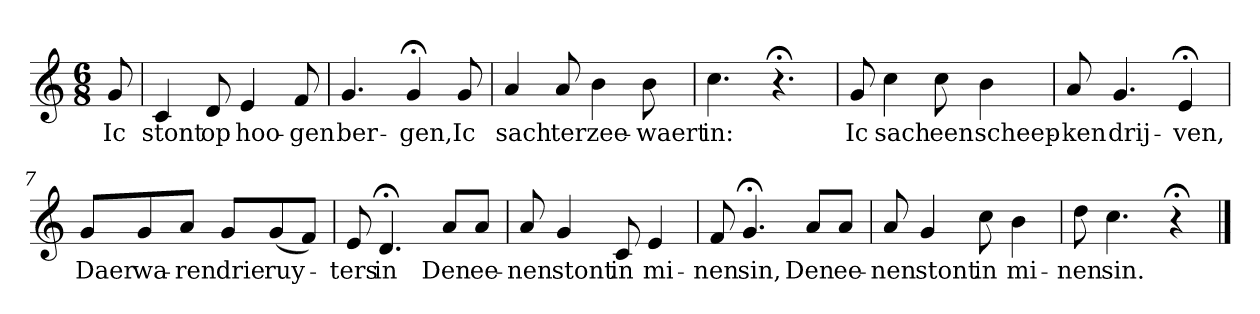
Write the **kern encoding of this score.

**kern	**text
*part1	*part1
*staff1	*staff1
*k[]	*
*C:	*
*M6/8	*
*MM120	*
=	=
8g	Ic
=1	=1
4c	stont
8d	op
4e	hoo-
8f	-gen
=2	=2
4.g	ber-
4g;<	-gen,
8g	Ic
=3	=3
4a	sach
8a	ter
4b	zee-
8b	-waert
=4	=4
4.cc	in:
4.r;<	.
=5	=5
8g	Ic
4cc	sach
8cc	een
4b	scheep-
=6	=6
8a	-ken
4.g	drij-
4e;<	-ven,
=7	=7
8gL	Daer
8g	wa-
8aJ	-ren
8gL	drie
(8g	ruy-
8fJ)	.
=8	=8
8e	-ters
4.d;<	in
8aL	Den
8aJ	ee-
=9	=9
8a	-nen
4g	stont
8c	in
4e	mi-
=10	=10
8f	-nen
4.g;<	sin,
8aL	Den
8aJ	ee-
=11	=11
8a	-nen
4g	stont
8cc	in
4b	mi-
=12	=12
8dd	-nen
4.cc	sin.
4r;<	.
==	==
*-	*-
